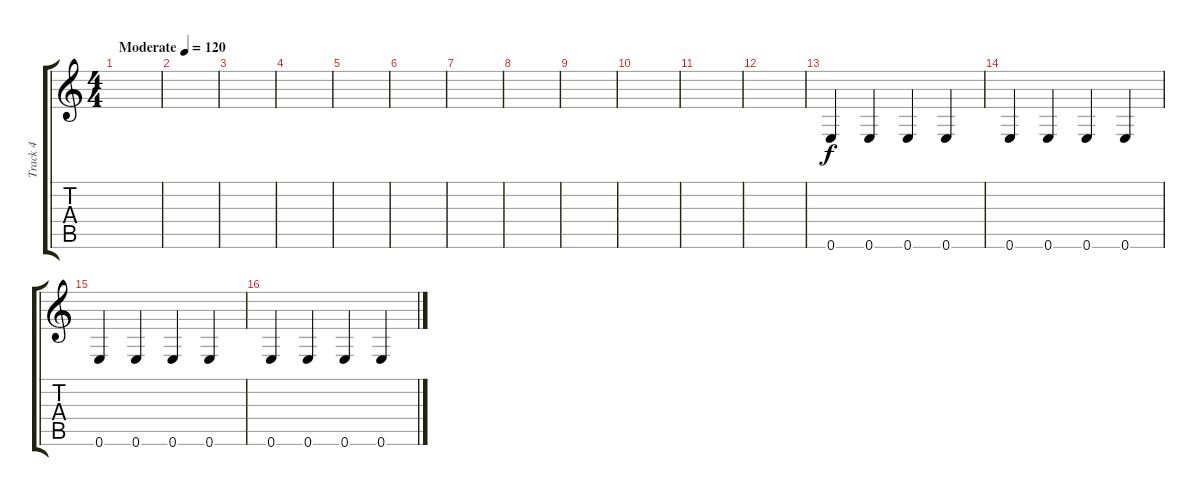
\track ("Track 4" "Track 4") {instrument distortionguitar}
\staff {score tabs}
\tuning (E4 B3 G3 D3 A2 E2) {hide}
\ts (4 4)
\tempo (120 "Moderate")
\clef g2
\ks c
|
|
|
|
|
|
|
|
|
|
|
|
0.6.4{volume 13} 0.6.4 0.6.4 0.6.4 |
0.6.4 0.6.4 0.6.4 0.6.4 |
0.6.4 0.6.4 0.6.4 0.6.4 |
0.6.4 0.6.4 0.6.4 0.6.4
